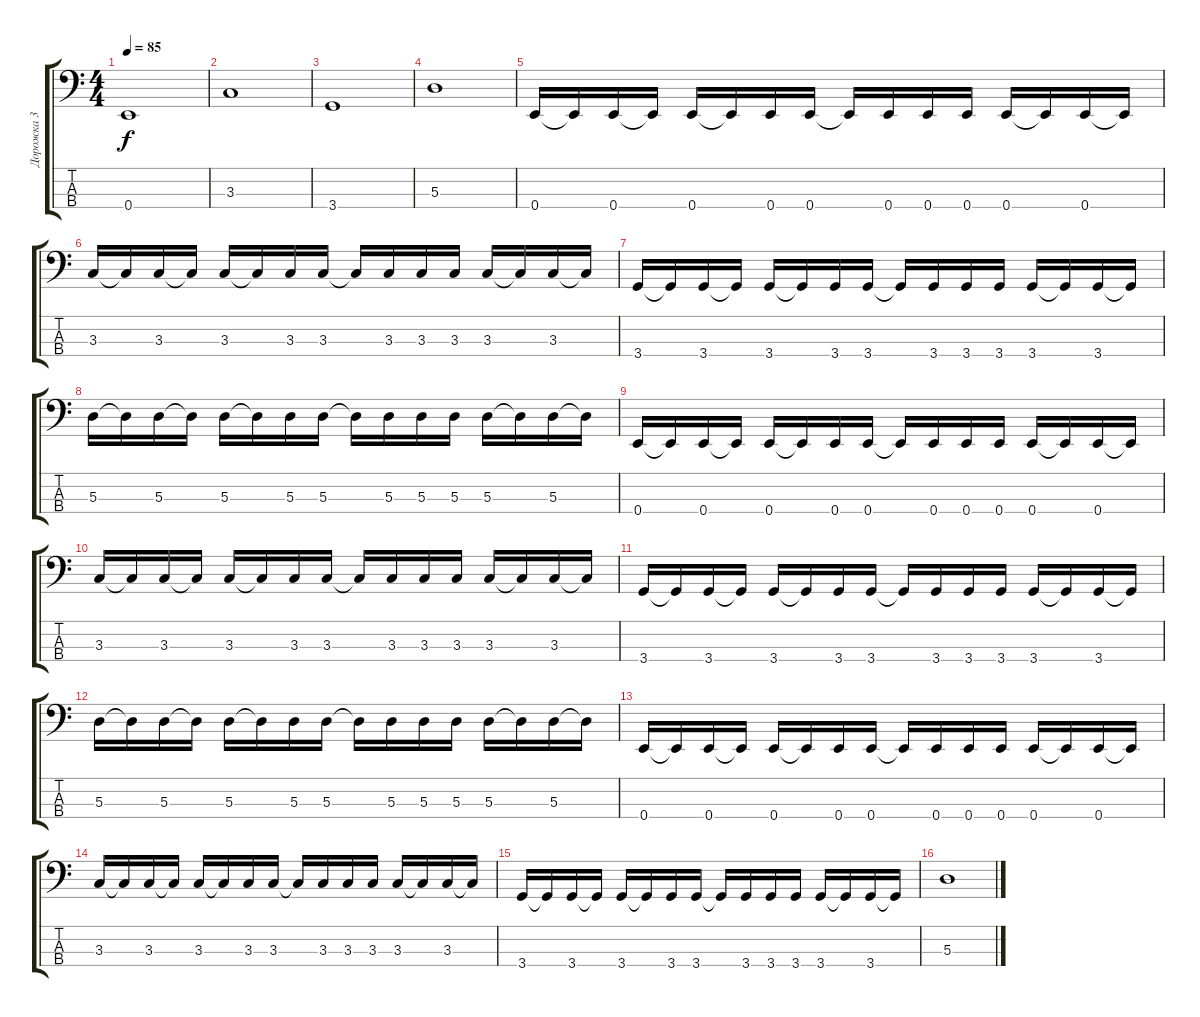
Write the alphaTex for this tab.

\track ("Дорожка 3" "Дорожка 3") {instrument electricbasspick}
\staff {score tabs}
\tuning (G2 D2 A1 E1) {hide}
\ts (4 4)
\tempo 85
\clef f4
\ks c
0.4.1{dy f} |
3.3.1 |
3.4.1 |
5.3.1 |
0.4.16 0.4{t}.16 0.4.16 0.4{t}.16 0.4.16 0.4{t}.16 0.4.16 0.4.16 0.4{t}.16 0.4.16 0.4.16 0.4.16 0.4.16 0.4{t}.16 0.4.16 0.4{t}.16 |
3.3.16 3.3{t}.16 3.3.16 3.3{t}.16 3.3.16 3.3{t}.16 3.3.16 3.3.16 3.3{t}.16 3.3.16 3.3.16 3.3.16 3.3.16 3.3{t}.16 3.3.16 3.3{t}.16 |
3.4.16 3.4{t}.16 3.4.16 3.4{t}.16 3.4.16 3.4{t}.16 3.4.16 3.4.16 3.4{t}.16 3.4.16 3.4.16 3.4.16 3.4.16 3.4{t}.16 3.4.16 3.4{t}.16 |
5.3.16 5.3{t}.16 5.3.16 5.3{t}.16 5.3.16 5.3{t}.16 5.3.16 5.3.16 5.3{t}.16 5.3.16 5.3.16 5.3.16 5.3.16 5.3{t}.16 5.3.16 5.3{t}.16 |
0.4.16 0.4{t}.16 0.4.16 0.4{t}.16 0.4.16 0.4{t}.16 0.4.16 0.4.16 0.4{t}.16 0.4.16 0.4.16 0.4.16 0.4.16 0.4{t}.16 0.4.16 0.4{t}.16 |
3.3.16 3.3{t}.16 3.3.16 3.3{t}.16 3.3.16 3.3{t}.16 3.3.16 3.3.16 3.3{t}.16 3.3.16 3.3.16 3.3.16 3.3.16 3.3{t}.16 3.3.16 3.3{t}.16 |
3.4.16 3.4{t}.16 3.4.16 3.4{t}.16 3.4.16 3.4{t}.16 3.4.16 3.4.16 3.4{t}.16 3.4.16 3.4.16 3.4.16 3.4.16 3.4{t}.16 3.4.16 3.4{t}.16 |
5.3.16 5.3{t}.16 5.3.16 5.3{t}.16 5.3.16 5.3{t}.16 5.3.16 5.3.16 5.3{t}.16 5.3.16 5.3.16 5.3.16 5.3.16 5.3{t}.16 5.3.16 5.3{t}.16 |
0.4.16 0.4{t}.16 0.4.16 0.4{t}.16 0.4.16 0.4{t}.16 0.4.16 0.4.16 0.4{t}.16 0.4.16 0.4.16 0.4.16 0.4.16 0.4{t}.16 0.4.16 0.4{t}.16 |
3.3.16 3.3{t}.16 3.3.16 3.3{t}.16 3.3.16 3.3{t}.16 3.3.16 3.3.16 3.3{t}.16 3.3.16 3.3.16 3.3.16 3.3.16 3.3{t}.16 3.3.16 3.3{t}.16 |
3.4.16 3.4{t}.16 3.4.16 3.4{t}.16 3.4.16 3.4{t}.16 3.4.16 3.4.16 3.4{t}.16 3.4.16 3.4.16 3.4.16 3.4.16 3.4{t}.16 3.4.16 3.4{t}.16 |
5.3.1
